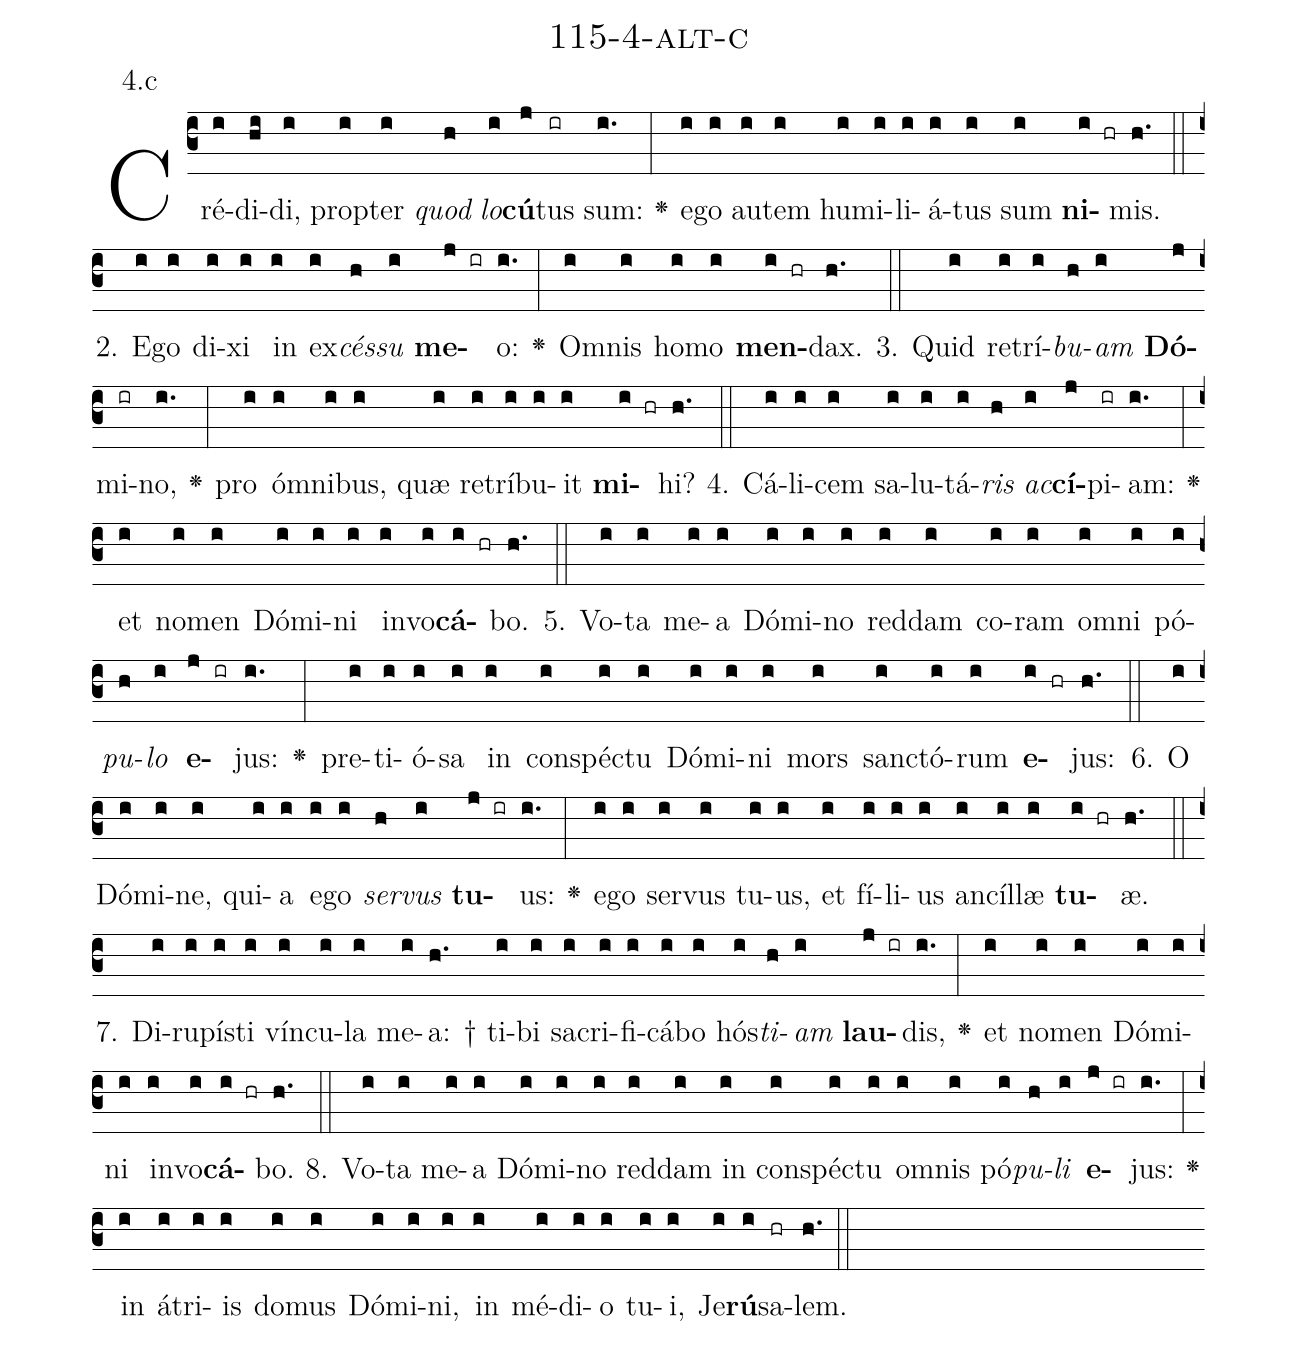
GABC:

name: 115-4-alt-c;
annotation: 4.c;
%%
(c3)Cré(i)di(hi)di,(i) prop(i)ter(i) <i>quod</i>(h) <i>lo</i>(i)<b>cú</b>(j)tus(ir) sum:(i.) <v>\greheightstar</v>(:) e(i)go(i) au(i)tem(i) hu(i)mi(i)li(i)á(i)tus(i) sum(i) <b>ni</b>(i hr)mis.(h.) (::)
2. E(i)go(i) di(i)xi(i) in(i) ex(i)<i>cés</i>(h)<i>su</i>(i) <b>me</b>(j ir)o:(i.) <v>\greheightstar</v>(:) Om(i)nis(i) ho(i)mo(i) <b>men</b>(i hr)dax.(h.) (::)
3. Quid(i) re(i)trí(i)<i>bu</i>(h)<i>am</i>(i) <b>Dó</b>(j)mi(ir)no,(i.) <v>\greheightstar</v>(:) pro(i) óm(i)ni(i)bus,(i) quæ(i) re(i)trí(i)bu(i)it(i) <b>mi</b>(i hr)hi?(h.) (::)
4. Cá(i)li(i)cem(i) sa(i)lu(i)tá(i)<i>ris</i>(h) <i>ac</i>(i)<b>cí</b>(j)pi(ir)am:(i.) <v>\greheightstar</v>(:) et(i) no(i)men(i) Dó(i)mi(i)ni(i) in(i)vo(i)<b>cá</b>(i hr)bo.(h.) (::)
5. Vo(i)ta(i) me(i)a(i) Dó(i)mi(i)no(i) red(i)dam(i) co(i)ram(i) om(i)ni(i) pó(i)<i>pu</i>(h)<i>lo</i>(i) <b>e</b>(j ir)jus:(i.) <v>\greheightstar</v>(:) pre(i)ti(i)ó(i)sa(i) in(i) con(i)spéc(i)tu(i) Dó(i)mi(i)ni(i) mors(i) sanc(i)tó(i)rum(i) <b>e</b>(i hr)jus:(h.) (::)
6. O(i) Dó(i)mi(i)ne,(i) qui(i)a(i) e(i)go(i) <i>ser</i>(h)<i>vus</i>(i) <b>tu</b>(j ir)us:(i.) <v>\greheightstar</v>(:) e(i)go(i) ser(i)vus(i) tu(i)us,(i) et(i) fí(i)li(i)us(i) an(i)cíl(i)læ(i) <b>tu</b>(i hr)æ.(h.) (::)
7. Di(i)ru(i)pís(i)ti(i) vín(i)cu(i)la(i) me(i)a: †(h.) ti(i)bi(i) sa(i)cri(i)fi(i)cá(i)bo(i) hós(i)<i>ti</i>(h)<i>am</i>(i) <b>lau</b>(j ir)dis,(i.) <v>\greheightstar</v>(:) et(i) no(i)men(i) Dó(i)mi(i)ni(i) in(i)vo(i)<b>cá</b>(i hr)bo.(h.) (::)
8. Vo(i)ta(i) me(i)a(i) Dó(i)mi(i)no(i) red(i)dam(i) in(i) con(i)spéc(i)tu(i) om(i)nis(i) pó(i)<i>pu</i>(h)<i>li</i>(i) <b>e</b>(j ir)jus:(i.) <v>\greheightstar</v>(:) in(i) á(i)tri(i)is(i) do(i)mus(i) Dó(i)mi(i)ni,(i) in(i) mé(i)di(i)o(i) tu(i)i,(i) Je(i)<b>rú</b>(i)sa(hr)lem.(h.) (::)
